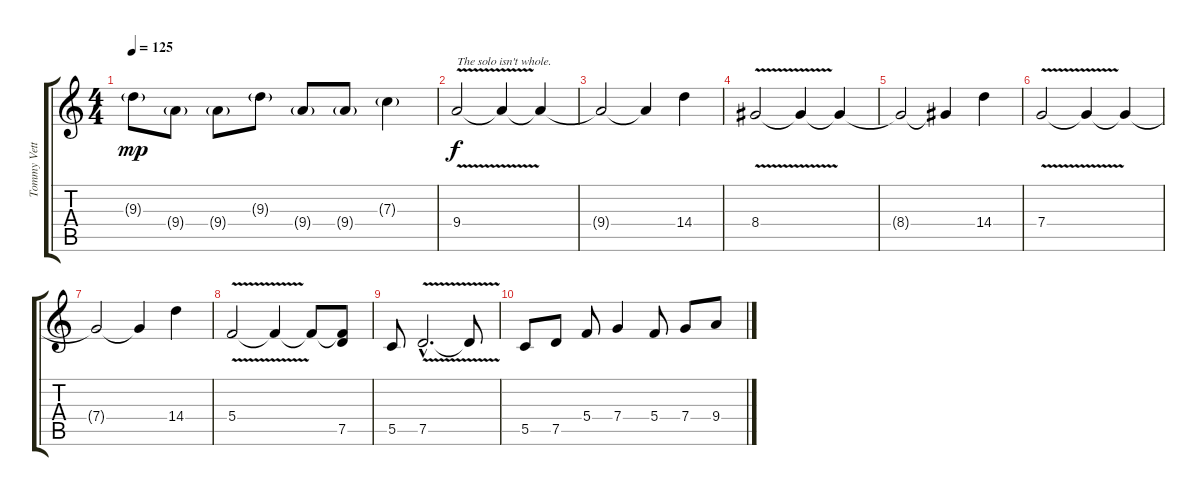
\track ("Tommy Vetterli" "Tommy Vett") {instrument distortionguitar}
\staff {score tabs}
\tuning (D4 A3 F3 C3 G2 D2) {hide}
\ts (4 4)
\tempo 125
\clef g2
\ks c
9.3{g}.8{dy mp} 9.4{g}.8 9.4{g}.8 9.3{g}.8 9.4{g}.8 9.4{g}.8 7.3{g}.4 |
9.4{v}.2{txt "The solo isn't whole." dy f} 9.4{t}.4 9.4{t}.4 |
9.4{t}.2 9.4{t}.4 14.4.4 |
8.4{v}.2 8.4{t}.4 8.4{t}.4 |
8.4{t}.2 8.4{t}.4 14.4.4 |
7.4{v}.2 7.4{t}.4 7.4{t}.4 |
7.4{t}.2 7.4{t}.4 14.4.4 |
5.4{v}.2 5.4{t}.4 5.4{t}.8 (5.4{t} 7.5).8 |
5.5.8 7.5{v hac}.2{d} 7.5{t}.8 |
5.5.8 7.5.8 5.4.8 7.4.4 5.4.8 7.4.8 9.4.8
